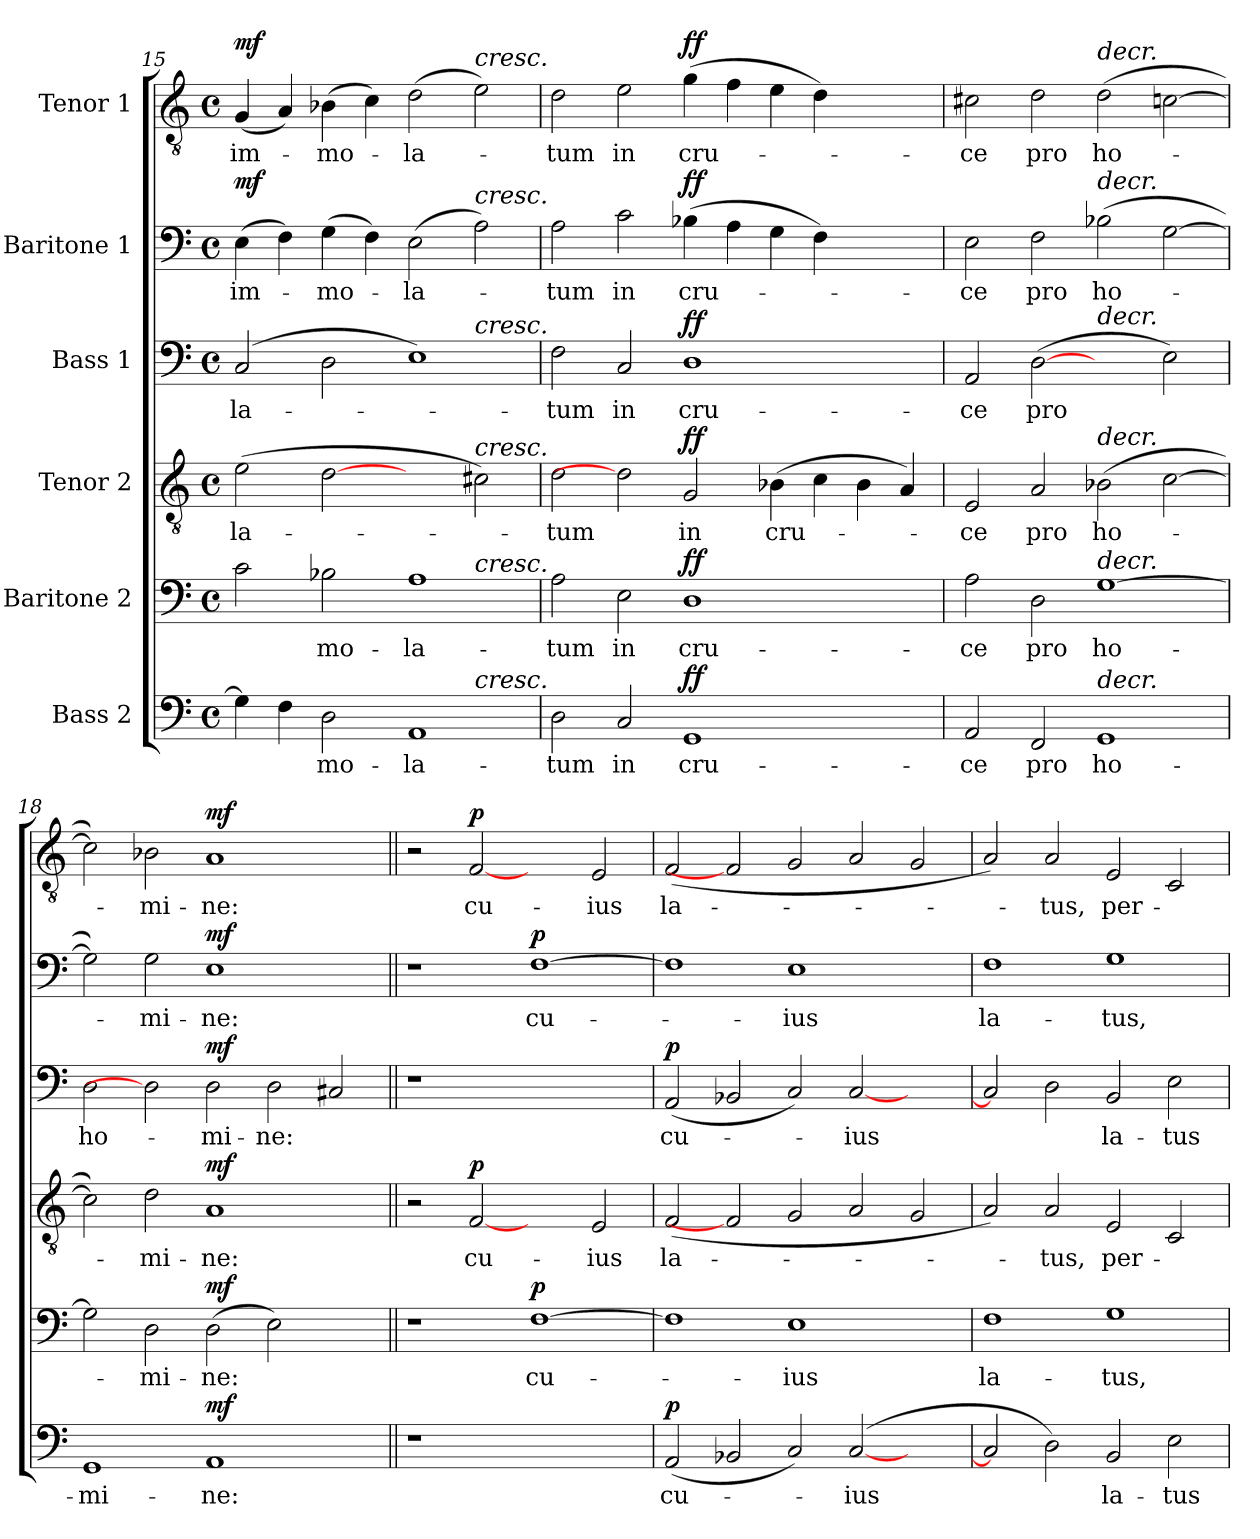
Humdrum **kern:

**kern	**text	**dynam	**kern	**text	**dynam	**kern	**text	**dynam	**kern	**text	**dynam	**kern	**text	**dynam	**kern	**text	**dynam
*part6	*part6	*part6	*part5	*part5	*part5	*part4	*part4	*part4	*part3	*part3	*part3	*part2	*part2	*part2	*part1	*part1	*part1
*staff6	*staff6	*staff6	*staff5	*staff5	*staff5	*staff4	*staff4	*staff4	*staff3	*staff3	*staff3	*staff2	*staff2	*staff2	*staff1	*staff1	*staff1
*I"Bass 2	*	*	*I"Baritone 2	*	*	*I"Tenor 2	*	*	*I"Bass 1	*	*	*I"Baritone 1	*	*	*I"Tenor 1	*	*
*clefF4	*	*	*clefF4	*	*	*clefGv2	*	*	*clefF4	*	*	*clefF4	*	*	*clefGv2	*	*
*k[]	*	*	*k[]	*	*	*k[]	*	*	*k[]	*	*	*k[]	*	*	*k[]	*	*
*C:	*	*	*C:	*	*	*C:	*	*	*C:	*	*	*C:	*	*	*C:	*	*
*M4/4	*	*	*M4/4	*	*	*M4/4	*	*	*M4/4	*	*	*M4/4	*	*	*M4/4	*	*
*met(c)	*	*	*met(c)	*	*	*met(c)	*	*	*met(c)	*	*	*met(c)	*	*	*met(c)	*	*
=15	=15	=15	=15	=15	=15	=15	=15	=15	=15	=15	=15	=15	=15	=15	=15	=15	=15
!	!	!	!	!	!	!	!LO:LY:b	!	!	!LO:LY:b	!	!	!LO:LY:b	!LO:DY:a	!	!LO:LY:b	!LO:DY:a
*^	*	*	*^	*	*	*	*	*	*^	*	*	*	*	*	*	*	*
4G\]	1.ryy	.	.	2c\	1.ryy	.	.	(>2e\	-la-	.	(>2C/	1.ryy	-la-	.	(>4E\	im-	mf	(<4G/	im-	mf
4F\	.	.	.	.	.	.	.	.	.	.	.	.	.	.	4F\)	.	.	4A/)	.	.
!	!	!LO:LY:b	!	!	!	!LO:LY:b	!	!	!	!	!	!	!	!	!	!LO:LY:b	!	!	!LO:LY:b	!
2D\	.	-mo-	.	2B-X\	.	-mo-	.	[2d	.	.	2D\	.	.	.	(>4G\	-mo-	.	(>4B-X\	-mo-	.
.	.	.	.	.	.	.	.	.	.	.	.	.	.	.	4F\)	.	.	4c\)	.	.
!	!	!LO:LY:b	!	!	!	!LO:LY:b	!	!	!	!	!	!	!	!	!	!LO:LY:b	!	!	!LO:LY:b	!
1AA	.	-la-	.	1A	.	-la-	.	2ryy	.	.	1E)	.	.	.	(>2E\	-la-	.	(>2d\	-la-	.
!	!	!	!	!	!	!	!	!	!	!	!	!	!	!	!	!	!	!LO:TX:a:i:t=cresc.	!	!
!	!	!	!	!	!	!	!	!	!	!	!	!	!	!	!LO:TX:a:i:t=cresc.	!	!	!	!	!
!	!	!	!	!	!	!	!	!	!	!	!	!LO:TX:a:i:t=cresc.	!	!	!	!	!	!	!	!
!	!	!	!	!	!	!	!	!LO:TX:a:i:t=cresc.	!	!	!	!	!	!	!	!	!	!	!	!
!	!	!	!	!	!LO:TX:a:i:t=cresc.	!	!	!	!	!	!	!	!	!	!	!	!	!	!	!
!	!LO:TX:a:i:t=cresc.	!	!	!	!	!	!	!	!	!	!	!	!	!	!	!	!	!	!	!
.	2ryy	.	.	.	2ryy	.	.	2c#X\)	.	.	.	2ryy	.	.	2A\)	.	.	2e\)	.	.
=16	=16	=16	=16	=16	=16	=16	=16	=16	=16	=16	=16	=16	=16	=16	=16	=16	=16	=16	=16	=16
!	!	!LO:LY:b	!	!	!	!LO:LY:b	!	!	!LO:LY:b	!	!	!	!LO:LY:b	!	!	!LO:LY:b	!	!	!LO:LY:b	!
*v	*v	*	*	*	*	*	*	*	*	*	*v	*v	*	*	*	*	*	*	*	*
*	*	*	*v	*v	*	*	*	*	*	*	*	*	*	*	*	*	*	*
2D\	-tum	.	2A\	-tum	.	2d\	-tum	.	2F\	-tum	.	2A\	-tum	.	2d\	-tum	.
!	!LO:LY:b	!	!	!LO:LY:b	!	!	!	!	!	!LO:LY:b	!	!	!LO:LY:b	!	!	!LO:LY:b	!
2C/	in	.	2E\	in	.	2d]	.	.	2C/	in	.	2c\	in	.	2e\	in	.
!	!LO:LY:b	!LO:DY:a	!	!LO:LY:b	!LO:DY:a	!	!LO:LY:b	!LO:DY:a	!	!LO:LY:b	!LO:DY:a	!	!LO:LY:b	!LO:DY:a	!	!LO:LY:b	!LO:DY:a
1GG	cru-	ff	1D	cru-	ff	2G/	in	ff	1D	cru-	ff	(>4B-X\	cru-	ff	(>4g\	cru-	ff
.	.	.	.	.	.	.	.	.	.	.	.	4A\	.	.	4f\	.	.
!	!	!	!	!	!	!	!LO:LY:b	!	!	!	!	!	!	!	!	!	!
.	.	.	.	.	.	(>4B-X\	cru-	.	.	.	.	4G\	.	.	4e\	.	.
.	.	.	.	.	.	4c\	.	.	.	.	.	4F\)	.	.	4d\)	.	.
2ryy	.	.	2ryy	.	.	4B-\	.	.	2ryy	.	.	2ryy	.	.	2ryy	.	.
.	.	.	.	.	.	4A/)	.	.	.	.	.	.	.	.	.	.	.
!!LO:PB:g=z
=17	=17	=17	=17	=17	=17	=17	=17	=17	=17	=17	=17	=17	=17	=17	=17	=17	=17
!	!LO:LY:b	!	!	!LO:LY:b	!	!	!LO:LY:b	!	!	!LO:LY:b	!	!	!LO:LY:b	!	!	!LO:LY:b	!
2AA/	-ce	.	2A\	-ce	.	2E/	-ce	.	2AA/	-ce	.	2E\	-ce	.	2c#X\	-ce	.
!	!LO:LY:b	!	!	!LO:LY:b	!	!	!LO:LY:b	!	!	!LO:LY:b	!	!	!LO:LY:b	!	!	!LO:LY:b	!
2FF/	pro	.	2D\	pro	.	2A/	pro	.	(>[2D	pro	.	2F\	pro	.	2d\	pro	.
!	!	!	!	!	!	!	!	!	!	!	!	!	!	!	!LO:TX:a:i:t=decr.	!	!
!	!	!	!	!	!	!	!	!	!	!	!	!LO:TX:a:i:t=decr.	!	!	!	!	!
!	!	!	!	!	!	!	!	!	!LO:TX:a:i:t=decr.	!	!	!	!	!	!	!	!
!	!	!	!	!	!	!LO:TX:a:i:t=decr.	!	!	!	!	!	!	!	!	!	!	!
!	!	!	!LO:TX:a:i:t=decr.	!	!	!	!	!	!	!	!	!	!	!	!	!	!
!LO:TX:a:i:t=decr.	!	!	!	!	!	!	!	!	!	!	!	!	!	!	!	!	!
!	!LO:LY:b	!	!	!LO:LY:b	!	!	!LO:LY:b	!	!	!	!	!	!LO:LY:b	!	!	!LO:LY:b	!
1GG	ho-	.	[1G	ho-	.	(>2B-X\	ho-	.	2ryy	.	.	(>2B-X\	ho-	.	(>2d\	ho-	.
.	.	.	.	.	.	[2c\	.	.	2E\)	.	.	[2G\	.	.	[2cn\	.	.
=18	=18	=18	=18	=18	=18	=18	=18	=18	=18	=18	=18	=18	=18	=18	=18	=18	=18
!	!LO:LY:b	!	!	!	!	!	!	!	!	!LO:LY:b	!	!	!	!	!	!	!
1GG	-mi-	.	2G\]	.	.	2c\])	.	.	2D\	ho-	.	2G\])	.	.	2c\])	.	.
!	!	!	!	!LO:LY:b	!	!	!LO:LY:b	!	!	!	!	!	!LO:LY:b	!	!	!LO:LY:b	!
.	.	.	2D\	-mi-	.	2d\	-mi-	.	2D]	.	.	2G\	-mi-	.	2B-X\	-mi-	.
!	!LO:LY:b	!LO:DY:a	!	!LO:LY:b	!LO:DY:a	!	!LO:LY:b	!LO:DY:a	!	!LO:LY:b	!LO:DY:a	!	!LO:LY:b	!LO:DY:a	!	!LO:LY:b	!LO:DY:a
1AA	-ne:	mf	(>2D\	-ne:	mf	1A	-ne:	mf	2D\	-mi-	mf	1E	-ne:	mf	1A	-ne:	mf
!	!	!	!	!	!	!	!	!	!	!LO:LY:b	!	!	!	!	!	!	!
.	.	.	2E\)	.	.	.	.	.	2D\	-ne:	.	.	.	.	.	.	.
2ryy	.	.	2ryy	.	.	2ryy	.	.	2C#X/	.	.	2ryy	.	.	2ryy	.	.
=19||	=19||	=19||	=19||	=19||	=19||	=19||	=19||	=19||	=19||	=19||	=19||	=19||	=19||	=19||	=19||	=19||	=19||
!!LO:REH:place=s1:a:B:fs=9.3:t=B
1r	.	.	1r	.	.	2r	.	.	1r	.	.	1r	.	.	2r	.	.
!	!	!	!	!	!	!	!LO:LY:b	!LO:DY:a	!	!	!	!	!	!	!	!LO:LY:b	!LO:DY:a
.	.	.	.	.	.	[2F	cu-	p	.	.	.	.	.	.	[2F!	cu-	p
!	!	!	!	!LO:LY:b	!LO:DY:a	!	!	!	!	!	!	!	!LO:LY:b	!LO:DY:a	!	!	!
1ryy	.	.	[1F!	cu-	p	2ryy	.	.	1ryy	.	.	[1F	cu-	p	2ryy	.	.
!	!	!	!	!	!	!	!LO:LY:b	!	!	!	!	!	!	!	!	!LO:LY:b	!
.	.	.	.	.	.	2E/	-ius	.	.	.	.	.	.	.	2E!/	-ius	.
=20	=20	=20	=20	=20	=20	=20	=20	=20	=20	=20	=20	=20	=20	=20	=20	=20	=20
!	!LO:LY:b	!LO:DY:a	!	!	!	!	!LO:LY:b	!	!	!LO:LY:b	!LO:DY:a	!	!	!	!	!LO:LY:b	!
(<2AA/	cu-	p	1F!]	.	.	(<2F/	la-	.	(<2AA!/	cu-	p	1F]	.	.	(<2F!/	la-	.
2BB-X/	.	.	.	.	.	2F]	.	.	2BB-X!/	.	.	.	.	.	2F!]	.	.
!	!	!	!	!LO:LY:b	!	!	!	!	!	!	!	!	!LO:LY:b	!	!	!	!
2C/)	.	.	1E!	-ius	.	2G/	.	.	2C!/)	.	.	1E	-ius	.	2G!/	.	.
!	!LO:LY:b	!	!	!	!	!	!	!	!	!LO:LY:b	!	!	!	!	!	!	!
(>[2C/	-ius	.	.	.	.	2A/	.	.	[2C!/	-ius	.	.	.	.	2A!/	.	.
2ryy	.	.	2ryy	.	.	2G/	.	.	2ryy	.	.	2ryy	.	.	2G!/	.	.
=21	=21	=21	=21	=21	=21	=21	=21	=21	=21	=21	=21	=21	=21	=21	=21	=21	=21
!	!	!	!	!LO:LY:b	!	!	!	!	!	!	!	!	!LO:LY:b	!	!	!	!
2C/]	.	.	1F!	la-	.	2A/)	.	.	2C!/]	.	.	1F	la-	.	2A!/)	.	.
!	!	!	!	!	!	!	!LO:LY:b	!	!	!	!	!	!	!	!	!LO:LY:b	!
2D\)	.	.	.	.	.	2A/	-tus,	.	2D!\	.	.	.	.	.	2A!/	-tus,	.
!	!LO:LY:b	!	!	!LO:LY:b	!	!	!LO:LY:b	!	!	!LO:LY:b	!	!	!LO:LY:b	!	!	!LO:LY:b	!
2BB/	la-	.	1G!	-tus,	.	2E/	per-	.	2BB!/	la-	.	1G	-tus,	.	2E!/	per-	.
!	!LO:LY:b	!	!	!	!	!	!	!	!	!LO:LY:b	!	!	!	!	!	!	!
2E\	-tus	.	.	.	.	2C/	.	.	2E!\	-tus	.	.	.	.	2C!/	.	.
=	=	=	=	=	=	=	=	=	=	=	=	=	=	=	=	=	=
*-	*-	*-	*-	*-	*-	*-	*-	*-	*-	*-	*-	*-	*-	*-	*-	*-	*-
